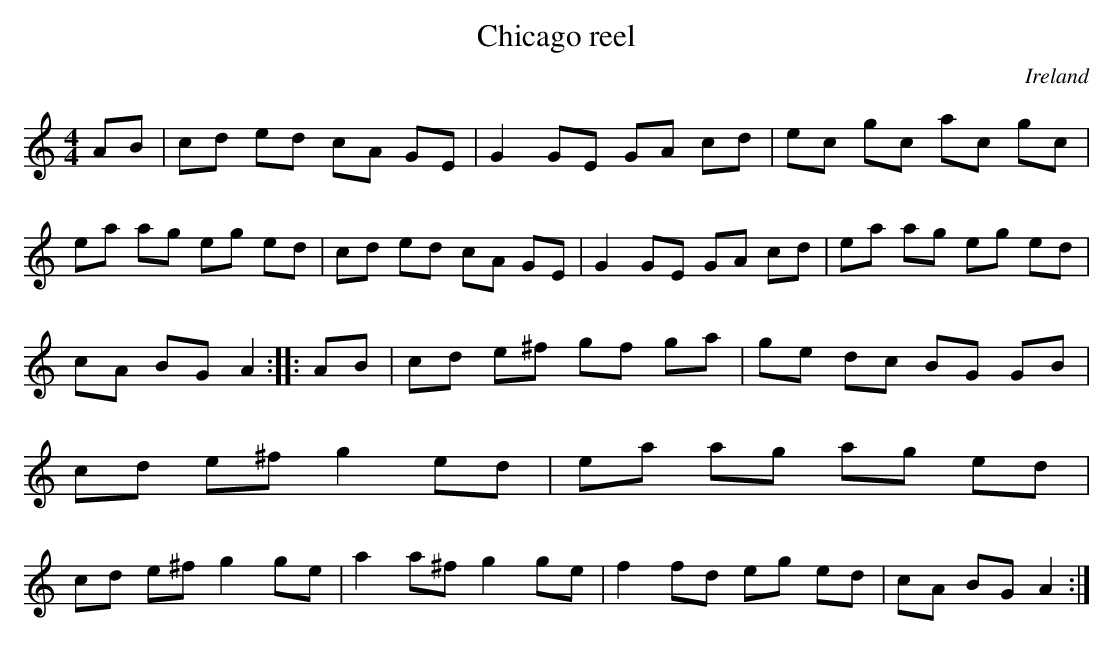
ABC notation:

X:1
T:Chicago reel
M:4/4
O:Ireland
K:A min
AB|\
cd ed cA GE|G2GE GA cd|ec gc ac gc|ea ag eg ed|\
cd ed cA GE|G2GE GA cd|ea ag eg ed|cA BG A2::\
AB|\
cd e^f gf ga|ge dc BG GB|\
cd e^f g2ed|ea ag ag ed|\
cd e^f g2ge|a2 a^f g2ge|f2 fd eg ed|cA BG A2:|
